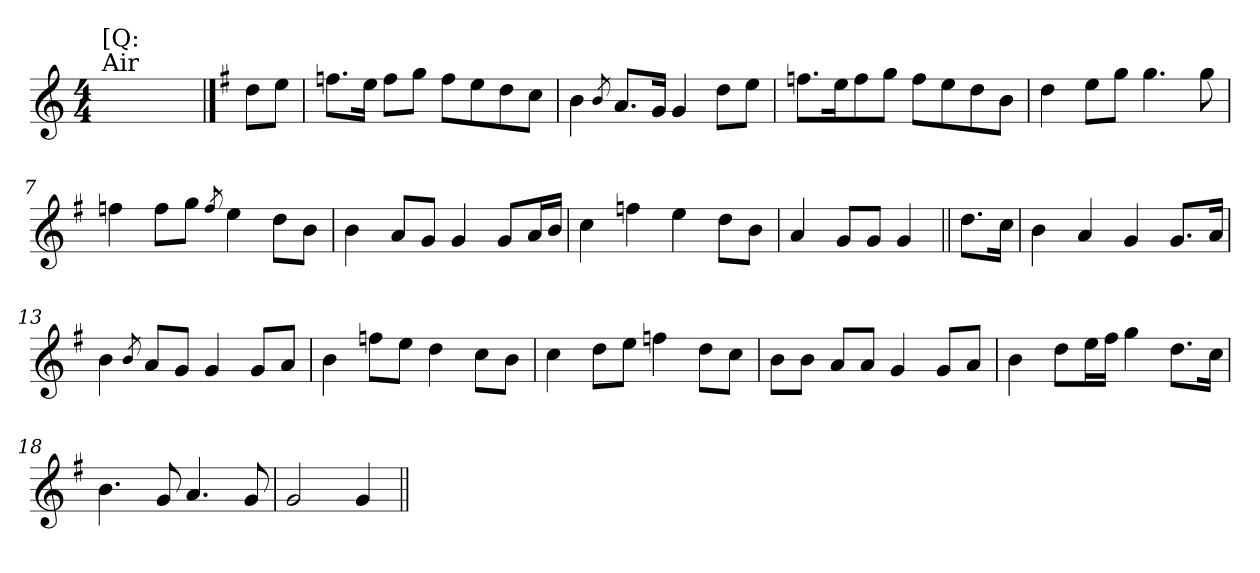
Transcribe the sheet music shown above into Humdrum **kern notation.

**kern
*part1
*staff1
*clefG2
*k[]
*M4/4
=1
!LO:TX:a:t=Air
!LO:TX:a:t=[Q&colon;
1ryy
==2
*k[f#]
*G:
8dd\L
8ee\J
=3
8.ffn\L
16ee\Jk
8ff\L
8gg\J
8ff\L
8ee\
8dd\
8cc\J
=4
4b\
8qb/
8.a/L
16g/Jk
4g/
8dd\L
8ee\J
=5
8.ffn\L
16ee\K
8ff\
8gg\J
8ff\L
8ee\
8dd\
8b\J
=6
4dd\
8ee\L
8gg\J
4.gg\
8gg\
=7
4ffn\
8ff\L
8gg\J
8qff/
4ee\
8dd\L
8b\J
!!LO:LB:g=z
=8
4b\
8a/L
8g/J
4g/
8g/L
16a/L
16b/JJ
=9
4cc\
4ffn\
4ee\
8dd\L
8b\J
=10
4a/
8g/L
8g/J
4g/
=11||
8.dd\L
16cc\Jk
=12
4b\
4a/
4g/
8.g/L
16a/Jk
=13
4b\
8qb/
8a/L
8g/J
4g/
8g/L
8a/J
=14
4b\
8ffn\L
8ee\J
4dd\
8cc\L
8b\J
!!LO:LB:g=z
=15
4cc\
8dd\L
8ee\J
4ffn\
8dd\L
8cc\J
=16
8b\L
8b\J
8a/L
8a/J
4g/
8g/L
8a/J
=17
4b\
8dd\L
16ee\L
16ff#\JJ
4gg\
8.dd\L
16cc\Jk
=18
4.b\
8g/
4.a/
8g/
=19
2g/
4g/
=||
*-
